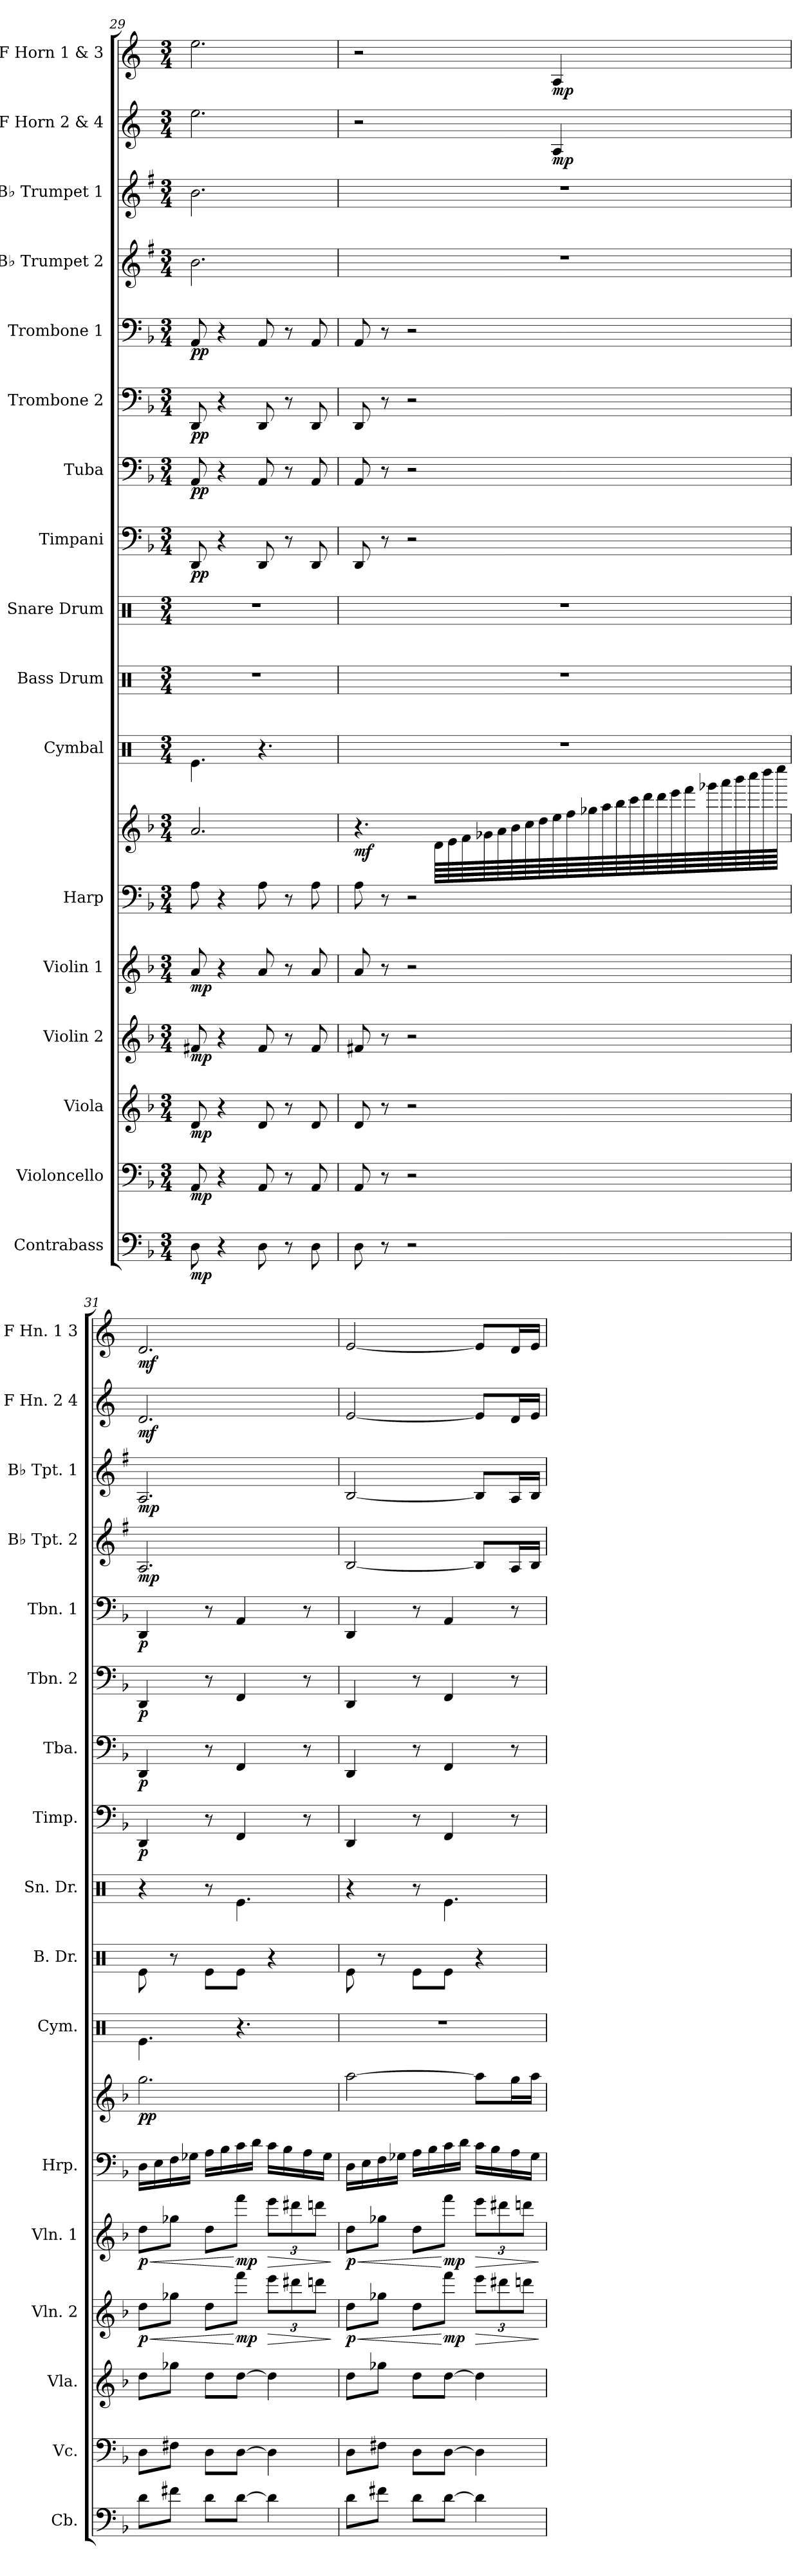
**kern	**dynam	**kern	**dynam	**kern	**dynam	**kern	**dynam	**kern	**dynam	**kern	**kern	**dynam	**kern	**kern	**kern	**kern	**dynam	**kern	**dynam	**kern	**dynam	**kern	**dynam	**kern	**dynam	**kern	**dynam	**kern	**dynam	**kern	**dynam
*part17	*part17	*part16	*part16	*part15	*part15	*part14	*part14	*part13	*part13	*part12	*part12	*part12	*part11	*part10	*part9	*part8	*part8	*part7	*part7	*part6	*part6	*part5	*part5	*part4	*part4	*part3	*part3	*part2	*part2	*part1	*part1
*staff18	*staff18	*staff17	*staff17	*staff16	*staff16	*staff15	*staff15	*staff14	*staff14	*staff13	*staff12	*staff12/13	*staff11	*staff10	*staff9	*staff8	*staff8	*staff7	*staff7	*staff6	*staff6	*staff5	*staff5	*staff4	*staff4	*staff3	*staff3	*staff2	*staff2	*staff1	*staff1
*I"Contrabass	*	*I"Violoncello	*	*I"Viola	*	*I"Violin 2	*	*I"Violin 1	*	*I"Harp	*	*	*I"Cymbal	*I"Bass Drum	*I"Snare Drum	*I"Timpani	*	*I"Tuba	*	*I"Trombone 2	*	*I"Trombone 1	*	*I"B♭ Trumpet 2	*	*I"B♭ Trumpet 1	*	*I"F Horn 2 &amp; 4	*	*I"F Horn 1 &amp; 3	*
*I'Cb.	*	*I'Vc.	*	*I'Vla.	*	*I'Vln. 2	*	*I'Vln. 1	*	*I'Hrp.	*	*	*I'Cym.	*I'B. Dr.	*I'Sn. Dr.	*I'Timp.	*	*I'Tba.	*	*I'Tbn. 2	*	*I'Tbn. 1	*	*I'B♭ Tpt. 2	*	*I'B♭ Tpt. 1	*	*I'F Hn. 2 4	*	*I'F Hn. 1 3	*
*clefF4	*	*clefF4	*	*clefG2	*	*clefG2	*	*clefG2	*	*clefF4	*clefG2	*	*clefX	*clefX	*clefX	*clefF4	*	*clefF4	*	*clefF4	*	*clefF4	*	*clefG2	*	*clefG2	*	*clefG2	*	*clefG2	*
*ITrd7c12	*	*	*	*	*	*	*	*	*	*	*	*	*	*	*	*	*	*	*	*	*	*	*	*ITrd1c2	*	*ITrd1c2	*	*ITrd4c7	*	*ITrd4c7	*
*k[b-]	*	*k[b-]	*	*k[b-]	*	*k[b-]	*	*k[b-]	*	*k[b-]	*k[b-]	*	*k[]	*k[]	*k[]	*k[b-]	*	*k[b-]	*	*k[b-]	*	*k[b-]	*	*k[b-]	*	*k[b-]	*	*k[b-]	*	*k[b-]	*
*M3/4	*	*M3/4	*	*M3/4	*	*M3/4	*	*M3/4	*	*M3/4	*M3/4	*	*M3/4	*M3/4	*M3/4	*M3/4	*	*M3/4	*	*M3/4	*	*M3/4	*	*M3/4	*	*M3/4	*	*M3/4	*	*M3/4	*
=29	=29	=29	=29	=29	=29	=29	=29	=29	=29	=29	=29	=29	=29	=29	=29	=29	=29	=29	=29	=29	=29	=29	=29	=29	=29	=29	=29	=29	=29	=29	=29
!	!LO:DY:b	!	!LO:DY:b	!	!LO:DY:b	!	!LO:DY:b	!	!LO:DY:b	!	!	!	!	!	!	!	!LO:DY:b	!	!LO:DY:b	!	!LO:DY:b	!	!LO:DY:b	!	!	!	!	!	!	!	!
8DD\	mp	8AA/	mp	8d/	mp	8f#X/	mp	8a/	mp	8A\	2.a/	.	4.Re\	2.r	2.r	8DD/	pp	8AA/	pp	8DD/	pp	8AA/	pp	2.a\	.	2.a\	.	2.a\	.	2.a\	.
4r	.	4r	.	4r	.	4r	.	4r	.	4r	.	.	.	.	.	4r	.	4r	.	4r	.	4r	.	.	.	.	.	.	.	.	.
8DD\	.	8AA/	.	8d/	.	8f#/	.	8a/	.	8A\	.	.	4.r	.	.	8DD/	.	8AA/	.	8DD/	.	8AA/	.	.	.	.	.	.	.	.	.
8r	.	8r	.	8r	.	8r	.	8r	.	8r	.	.	.	.	.	8r	.	8r	.	8r	.	8r	.	.	.	.	.	.	.	.	.
8DD\	.	8AA/	.	8d/	.	8f#/	.	8a/	.	8A\	.	.	.	.	.	8DD/	.	8AA/	.	8DD/	.	8AA/	.	.	.	.	.	.	.	.	.
=30	=30	=30	=30	=30	=30	=30	=30	=30	=30	=30	=30	=30	=30	=30	=30	=30	=30	=30	=30	=30	=30	=30	=30	=30	=30	=30	=30	=30	=30	=30	=30
!	!	!	!	!	!	!	!	!	!	!	!	!LO:DY:b	!	!	!	!	!	!	!	!	!	!	!	!	!	!	!	!	!	!	!
8DD\	.	8AA/	.	8d/	.	8f#X/	.	8a/	.	8A\	4.r	mf	2.r	2.r	2.r	8DD/	.	8AA/	.	8DD/	.	8AA/	.	2.r	.	2.r	.	2r	.	2r	.
8r	.	8r	.	8r	.	8r	.	8r	.	8r	.	.	.	.	.	8r	.	8r	.	8r	.	8r	.	.	.	.	.	.	.	.	.
2r	.	2r	.	2r	.	2r	.	2r	.	2r	.	.	.	.	.	2r	.	2r	.	2r	.	2r	.	.	.	.	.	.	.	.	.
.	.	.	.	.	.	.	.	.	.	.	64d\LLLL	.	.	.	.	.	.	.	.	.	.	.	.	.	.	.	.	.	.	.	.
.	.	.	.	.	.	.	.	.	.	.	64e\	.	.	.	.	.	.	.	.	.	.	.	.	.	.	.	.	.	.	.	.
.	.	.	.	.	.	.	.	.	.	.	64f\	.	.	.	.	.	.	.	.	.	.	.	.	.	.	.	.	.	.	.	.
.	.	.	.	.	.	.	.	.	.	.	64g-X\	.	.	.	.	.	.	.	.	.	.	.	.	.	.	.	.	.	.	.	.
.	.	.	.	.	.	.	.	.	.	.	64a\	.	.	.	.	.	.	.	.	.	.	.	.	.	.	.	.	.	.	.	.
.	.	.	.	.	.	.	.	.	.	.	64b-\	.	.	.	.	.	.	.	.	.	.	.	.	.	.	.	.	.	.	.	.
.	.	.	.	.	.	.	.	.	.	.	64cc\	.	.	.	.	.	.	.	.	.	.	.	.	.	.	.	.	.	.	.	.
.	.	.	.	.	.	.	.	.	.	.	64dd\	.	.	.	.	.	.	.	.	.	.	.	.	.	.	.	.	.	.	.	.
!	!	!	!	!	!	!	!	!	!	!	!	!	!	!	!	!	!	!	!	!	!	!	!	!	!	!	!	!	!LO:DY:b	!	!LO:DY:b
.	.	.	.	.	.	.	.	.	.	.	64ee\	.	.	.	.	.	.	.	.	.	.	.	.	.	.	.	.	4D/	mp	4D/	mp
.	.	.	.	.	.	.	.	.	.	.	64ff\	.	.	.	.	.	.	.	.	.	.	.	.	.	.	.	.	.	.	.	.
.	.	.	.	.	.	.	.	.	.	.	64gg-X\	.	.	.	.	.	.	.	.	.	.	.	.	.	.	.	.	.	.	.	.
.	.	.	.	.	.	.	.	.	.	.	64aa\	.	.	.	.	.	.	.	.	.	.	.	.	.	.	.	.	.	.	.	.
.	.	.	.	.	.	.	.	.	.	.	64bb-\	.	.	.	.	.	.	.	.	.	.	.	.	.	.	.	.	.	.	.	.
.	.	.	.	.	.	.	.	.	.	.	64ccc\	.	.	.	.	.	.	.	.	.	.	.	.	.	.	.	.	.	.	.	.
.	.	.	.	.	.	.	.	.	.	.	64ddd\	.	.	.	.	.	.	.	.	.	.	.	.	.	.	.	.	.	.	.	.
.	.	.	.	.	.	.	.	.	.	.	64ddd\	.	.	.	.	.	.	.	.	.	.	.	.	.	.	.	.	.	.	.	.
.	.	.	.	.	.	.	.	.	.	.	64eee\	.	.	.	.	.	.	.	.	.	.	.	.	.	.	.	.	.	.	.	.
.	.	.	.	.	.	.	.	.	.	.	64fff\	.	.	.	.	.	.	.	.	.	.	.	.	.	.	.	.	.	.	.	.
.	.	.	.	.	.	.	.	.	.	.	64ggg-X\	.	.	.	.	.	.	.	.	.	.	.	.	.	.	.	.	.	.	.	.
.	.	.	.	.	.	.	.	.	.	.	64aaa\	.	.	.	.	.	.	.	.	.	.	.	.	.	.	.	.	.	.	.	.
.	.	.	.	.	.	.	.	.	.	.	64bbb-\	.	.	.	.	.	.	.	.	.	.	.	.	.	.	.	.	.	.	.	.
.	.	.	.	.	.	.	.	.	.	.	64cccc\	.	.	.	.	.	.	.	.	.	.	.	.	.	.	.	.	.	.	.	.
.	.	.	.	.	.	.	.	.	.	.	64dddd\	.	.	.	.	.	.	.	.	.	.	.	.	.	.	.	.	.	.	.	.
.	.	.	.	.	.	.	.	.	.	.	64eeee\JJJJ	.	.	.	.	.	.	.	.	.	.	.	.	.	.	.	.	.	.	.	.
=31	=31	=31	=31	=31	=31	=31	=31	=31	=31	=31	=31	=31	=31	=31	=31	=31	=31	=31	=31	=31	=31	=31	=31	=31	=31	=31	=31	=31	=31	=31	=31
!	!	!	!	!	!	!	!LO:HP:b	!	!LO:HP:b	!	!	!	!	!	!	!	!	!	!	!	!	!	!	!	!	!	!	!	!	!	!
!	!	!	!	!	!	!	!LO:DY:n=1:b	!	!LO:DY:n=1:b	!	!	!LO:DY:b	!	!	!	!	!LO:DY:b	!	!LO:DY:b	!	!LO:DY:b	!	!LO:DY:b	!	!LO:DY:b	!	!LO:DY:b	!	!LO:DY:b	!	!LO:DY:b
8D\L	.	8D\L	.	8dd\L	.	8dd\L	< p	8dd\L	< p	16D\LL	2.gg\	pp	4.Re\	8Re\	4r	4DD/	p	4DD/	p	4DD/	p	4DD/	p	2.G/	mp	2.G/	mp	2.G/	mf	2.G/	mf
.	.	.	.	.	.	.	.	.	.	16E\	.	.	.	.	.	.	.	.	.	.	.	.	.	.	.	.	.	.	.	.	.
8F#X\J	.	8F#X\J	.	8gg-X\J	.	8gg-X\J	.	8gg-X\J	.	16F\	.	.	.	8r	.	.	.	.	.	.	.	.	.	.	.	.	.	.	.	.	.
.	.	.	.	.	.	.	.	.	.	16G-X\JJ	.	.	.	.	.	.	.	.	.	.	.	.	.	.	.	.	.	.	.	.	.
8D\L	.	8D\L	.	8dd\L	.	8dd\L	.	8dd\L	.	16A\LL	.	.	.	8Re\L	8r	8r	.	8r	.	8r	.	8r	.	.	.	.	.	.	.	.	.
.	.	.	.	.	.	.	.	.	.	16B-\	.	.	.	.	.	.	.	.	.	.	.	.	.	.	.	.	.	.	.	.	.
!	!	!	!	!	!	!	!LO:DY:n=2:b	!	!LO:DY:n=2:b	!	!	!	!	!	!	!	!	!	!	!	!	!	!	!	!	!	!	!	!	!	!
[8D\J	.	[8D\J	.	[8dd\J	.	8fff\J	[ mp	8fff\J	[ mp	16c\	.	.	4.r	8Re\J	4.Re\	4FF/	.	4FF/	.	4FF/	.	4AA/	.	.	.	.	.	.	.	.	.
.	.	.	.	.	.	.	.	.	.	16d\JJ	.	.	.	.	.	.	.	.	.	.	.	.	.	.	.	.	.	.	.	.	.
*	*	*	*	*	*	*Xbrackettup	*	*	*	*	*	*	*	*	*	*	*	*	*	*	*	*	*	*	*	*	*	*	*	*	*
!	!	!	!	!	!	!	!LO:HP:b	!	!	!	!	!	!	!	!	!	!	!	!	!	!	!	!	!	!	!	!	!	!	!	!
*	*	*	*	*	*	*	*	*Xbrackettup	*	*	*	*	*	*	*	*	*	*	*	*	*	*	*	*	*	*	*	*	*	*	*
!	!	!	!	!	!	!	!	!	!LO:HP:b	!	!	!	!	!	!	!	!	!	!	!	!	!	!	!	!	!	!	!	!	!	!
4D\]	.	4D\]	.	4dd\]	.	12eee\L	>	12eee\L	>	16c\LL	.	.	.	4r	.	.	.	.	.	.	.	.	.	.	.	.	.	.	.	.	.
.	.	.	.	.	.	.	.	.	.	16B-\	.	.	.	.	.	.	.	.	.	.	.	.	.	.	.	.	.	.	.	.	.
.	.	.	.	.	.	12ddd#X\	.	12ddd#X\	.	.	.	.	.	.	.	.	.	.	.	.	.	.	.	.	.	.	.	.	.	.	.
.	.	.	.	.	.	.	.	.	.	16A\	.	.	.	.	.	8r	.	8r	.	8r	.	8r	.	.	.	.	.	.	.	.	.
.	.	.	.	.	.	12dddn\J	.	12dddn\J	.	.	.	.	.	.	.	.	.	.	.	.	.	.	.	.	.	.	.	.	.	.	.
.	.	.	.	.	.	.	.	.	.	16G-\JJ	.	.	.	.	.	.	.	.	.	.	.	.	.	.	.	.	.	.	.	.	.
.	.	.	.	.	.	.	]	.	]	.	.	.	.	.	.	.	.	.	.	.	.	.	.	.	.	.	.	.	.	.	.
=32	=32	=32	=32	=32	=32	=32	=32	=32	=32	=32	=32	=32	=32	=32	=32	=32	=32	=32	=32	=32	=32	=32	=32	=32	=32	=32	=32	=32	=32	=32	=32
!	!	!	!	!	!	!	!LO:HP:b	!	!LO:HP:b	!	!	!	!	!	!	!	!	!	!	!	!	!	!	!	!	!	!	!	!	!	!
!	!	!	!	!	!	!	!LO:DY:n=1:b	!	!LO:DY:n=1:b	!	!	!	!	!	!	!	!	!	!	!	!	!	!	!	!	!	!	!	!	!	!
8D\L	.	8D\L	.	8dd\L	.	8dd\L	< p	8dd\L	< p	16D\LL	[2aa\	.	2.r	8Re\	4r	4DD/	.	4DD/	.	4DD/	.	4DD/	.	[2A/	.	[2A/	.	[2A/	.	[2A/	.
.	.	.	.	.	.	.	.	.	.	16E\	.	.	.	.	.	.	.	.	.	.	.	.	.	.	.	.	.	.	.	.	.
8F#X\J	.	8F#X\J	.	8gg-X\J	.	8gg-X\J	.	8gg-X\J	.	16F\	.	.	.	8r	.	.	.	.	.	.	.	.	.	.	.	.	.	.	.	.	.
.	.	.	.	.	.	.	.	.	.	16G-X\JJ	.	.	.	.	.	.	.	.	.	.	.	.	.	.	.	.	.	.	.	.	.
8D\L	.	8D\L	.	8dd\L	.	8dd\L	.	8dd\L	.	16A\LL	.	.	.	8Re\L	8r	8r	.	8r	.	8r	.	8r	.	.	.	.	.	.	.	.	.
.	.	.	.	.	.	.	.	.	.	16B-\	.	.	.	.	.	.	.	.	.	.	.	.	.	.	.	.	.	.	.	.	.
!	!	!	!	!	!	!	!LO:DY:n=2:b	!	!LO:DY:n=2:b	!	!	!	!	!	!	!	!	!	!	!	!	!	!	!	!	!	!	!	!	!	!
[8D\J	.	[8D\J	.	[8dd\J	.	8fff\J	[ mp	8fff\J	[ mp	16c\	.	.	.	8Re\J	4.Re\	4FF/	.	4FF/	.	4FF/	.	4AA/	.	.	.	.	.	.	.	.	.
.	.	.	.	.	.	.	.	.	.	16d\JJ	.	.	.	.	.	.	.	.	.	.	.	.	.	.	.	.	.	.	.	.	.
!	!	!	!	!	!	!	!LO:HP:b	!	!LO:HP:b	!	!	!	!	!	!	!	!	!	!	!	!	!	!	!	!	!	!	!	!	!	!
4D\]	.	4D\]	.	4dd\]	.	12eee\L	>	12eee\L	>	16c\LL	8aa\L]	.	.	4r	.	.	.	.	.	.	.	.	.	8A/L]	.	8A/L]	.	8A/L]	.	8A/L]	.
.	.	.	.	.	.	.	.	.	.	16B-\	.	.	.	.	.	.	.	.	.	.	.	.	.	.	.	.	.	.	.	.	.
.	.	.	.	.	.	12ddd#X\	.	12ddd#X\	.	.	.	.	.	.	.	.	.	.	.	.	.	.	.	.	.	.	.	.	.	.	.
.	.	.	.	.	.	.	.	.	.	16A\	16gg\L	.	.	.	.	8r	.	8r	.	8r	.	8r	.	16G/L	.	16G/L	.	16G/L	.	16G/L	.
.	.	.	.	.	.	12dddn\J	.	12dddn\J	.	.	.	.	.	.	.	.	.	.	.	.	.	.	.	.	.	.	.	.	.	.	.
.	.	.	.	.	.	.	.	.	.	16G-\JJ	16aa\JJ	.	.	.	.	.	.	.	.	.	.	.	.	16A/JJ	.	16A/JJ	.	16A/JJ	.	16A/JJ	.
.	.	.	.	.	.	.	]	.	]	.	.	.	.	.	.	.	.	.	.	.	.	.	.	.	.	.	.	.	.	.	.
=	=	=	=	=	=	=	=	=	=	=	=	=	=	=	=	=	=	=	=	=	=	=	=	=	=	=	=	=	=	=	=
*-	*-	*-	*-	*-	*-	*-	*-	*-	*-	*-	*-	*-	*-	*-	*-	*-	*-	*-	*-	*-	*-	*-	*-	*-	*-	*-	*-	*-	*-	*-	*-
